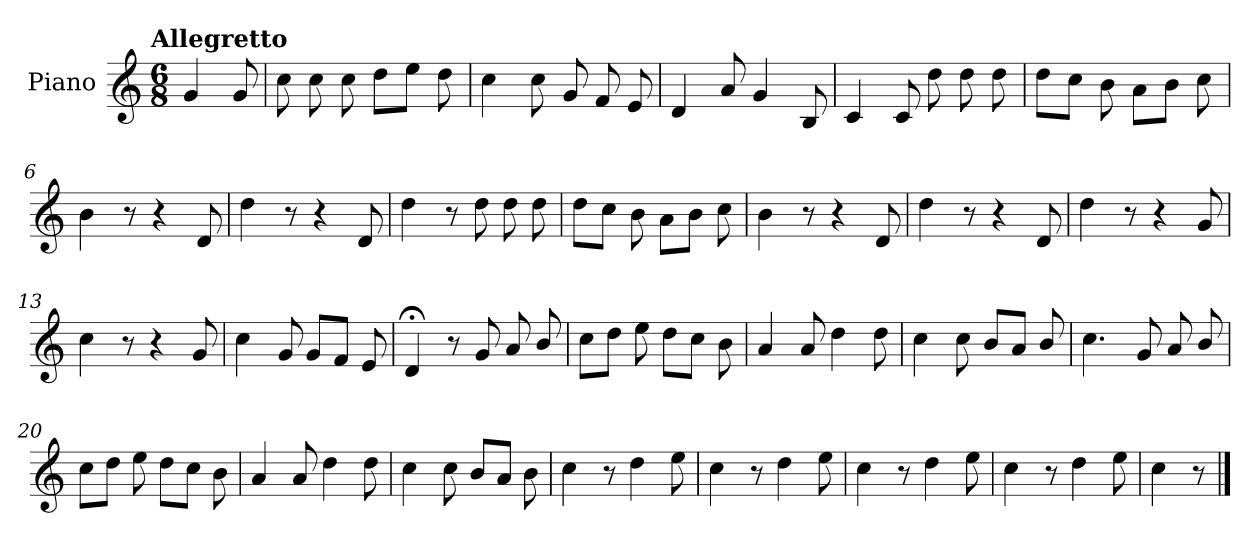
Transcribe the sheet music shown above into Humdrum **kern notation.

**kern
*part1
*staff1
*I"Piano
*I'Pno.
*clefG2
*k[]
!!LO:TX:omd:t=Allegretto
*M6/8
*MM116
=
4g/
8g/
=1
8cc\
8cc\
8cc\
8dd\L
8ee\J
8dd\
=2
4cc\
8cc\
8g/
8f/
8e/
=3
4d/
8a/
4g/
8B/
!!LO:LB:g=z
=4
4c/
8c/
8dd\
8dd\
8dd\
=5
8dd\L
8cc\J
8b\
8a\L
8b\J
8cc\
=6
4b\
8r
4r
8d/
=7
4dd\
8r
4r
8d/
=8
4dd\
8r
8dd\
8dd\
8dd\
!!LO:LB:g=z
=9
8dd\L
8cc\J
8b\
8a\L
8b\J
8cc\
=10
4b\
8r
4r
8d/
=11
4dd\
8r
4r
8d/
=12
4dd\
8r
4r
8g/
=13
4cc\
8r
4r
8g/
!!LO:LB:g=z
=14
4cc\
8g/
8g/L
8f/J
8e/
=15
4d;</
8r
8g/
8a/
8b/
=16
8cc\L
8dd\J
8ee\
8dd\L
8cc\J
8b\
=17
4a/
8a/
4dd\
8dd\
=18
4cc\
8cc\
8b/L
8a/J
8b/
!!LO:LB:g=z
=19
4.cc\
8g/
8a/
8b/
=20
8cc\L
8dd\J
8ee\
8dd\L
8cc\J
8b\
=21
4a/
8a/
4dd\
8dd\
=22
4cc\
8cc\
8b/L
8a/J
8b\
!!LO:LB:g=z
=23
4cc\
8r
4dd\
8ee\
=24
4cc\
8r
4dd\
8ee\
=25
4cc\
8r
4dd\
8ee\
=26
4cc\
8r
4dd\
8ee\
=27
4cc\
8r
==
*-
